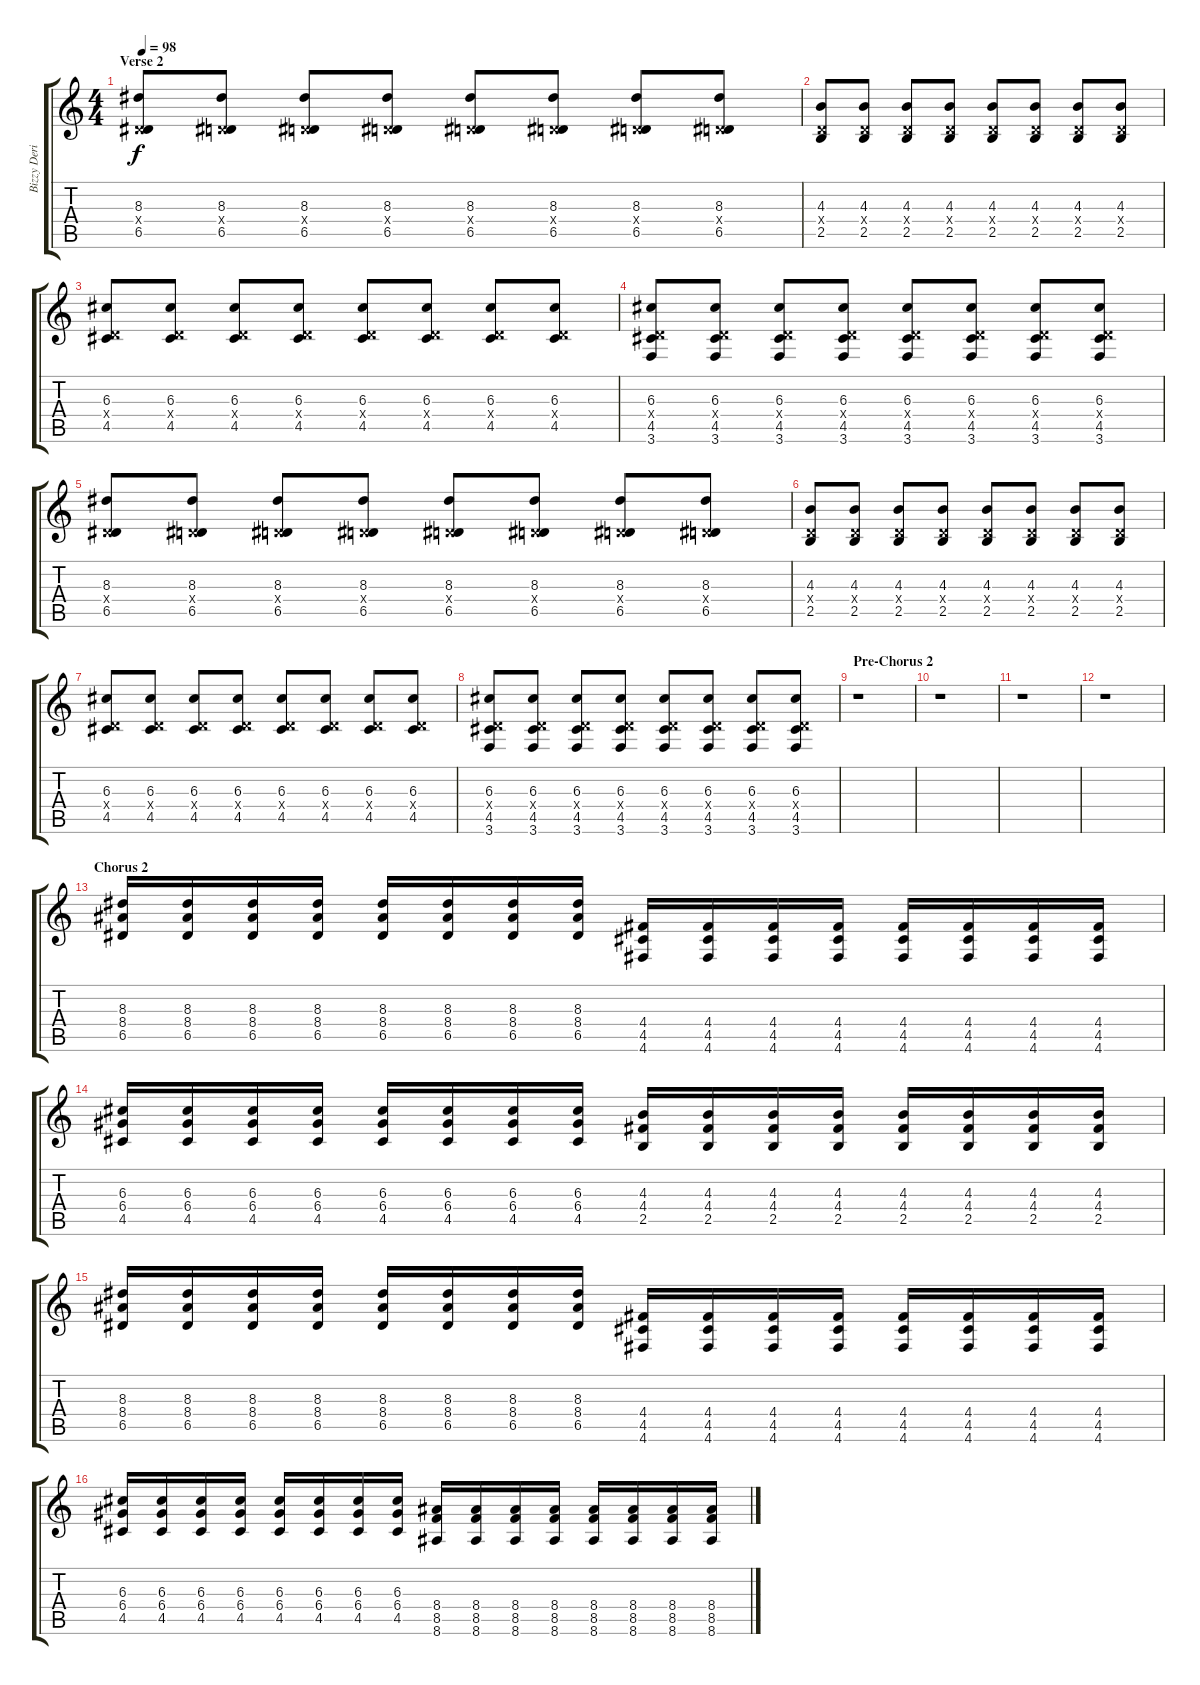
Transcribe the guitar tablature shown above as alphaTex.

\track ("Bizzy Derick - Rythm Guitar" "Bizzy Deri") {instrument overdrivenguitar}
\staff {score tabs}
\tuning (E4 B3 G3 D3 A2 D2) {hide}
\ts (4 4)
\section ("" "Verse 2")
\tempo 98
\clef g2
\ks c
(8.3 0.4{x} 6.5).8{dy f} (8.3 0.4{x} 6.5).8 (8.3 0.4{x} 6.5).8 (8.3 0.4{x} 6.5).8 (8.3 0.4{x} 6.5).8 (8.3 0.4{x} 6.5).8 (8.3 0.4{x} 6.5).8 (8.3 0.4{x} 6.5).8 |
(4.3 0.4{x} 2.5).8 (4.3 0.4{x} 2.5).8 (4.3 0.4{x} 2.5).8 (4.3 0.4{x} 2.5).8 (4.3 0.4{x} 2.5).8 (4.3 0.4{x} 2.5).8 (4.3 0.4{x} 2.5).8 (4.3 0.4{x} 2.5).8 |
(6.3 0.4{x} 4.5).8 (6.3 0.4{x} 4.5).8 (6.3 0.4{x} 4.5).8 (6.3 0.4{x} 4.5).8 (6.3 0.4{x} 4.5).8 (6.3 0.4{x} 4.5).8 (6.3 0.4{x} 4.5).8 (6.3 0.4{x} 4.5).8 |
(6.3 0.4{x} 4.5 3.6).8 (6.3 0.4{x} 4.5 3.6).8 (6.3 0.4{x} 4.5 3.6).8 (6.3 0.4{x} 4.5 3.6).8 (6.3 0.4{x} 4.5 3.6).8 (6.3 0.4{x} 4.5 3.6).8 (6.3 0.4{x} 4.5 3.6).8 (6.3 0.4{x} 4.5 3.6).8 |
(8.3 0.4{x} 6.5).8 (8.3 0.4{x} 6.5).8 (8.3 0.4{x} 6.5).8 (8.3 0.4{x} 6.5).8 (8.3 0.4{x} 6.5).8 (8.3 0.4{x} 6.5).8 (8.3 0.4{x} 6.5).8 (8.3 0.4{x} 6.5).8 |
(4.3 0.4{x} 2.5).8 (4.3 0.4{x} 2.5).8 (4.3 0.4{x} 2.5).8 (4.3 0.4{x} 2.5).8 (4.3 0.4{x} 2.5).8 (4.3 0.4{x} 2.5).8 (4.3 0.4{x} 2.5).8 (4.3 0.4{x} 2.5).8 |
(6.3 0.4{x} 4.5).8 (6.3 0.4{x} 4.5).8 (6.3 0.4{x} 4.5).8 (6.3 0.4{x} 4.5).8 (6.3 0.4{x} 4.5).8 (6.3 0.4{x} 4.5).8 (6.3 0.4{x} 4.5).8 (6.3 0.4{x} 4.5).8 |
(6.3 0.4{x} 4.5 3.6).8 (6.3 0.4{x} 4.5 3.6).8 (6.3 0.4{x} 4.5 3.6).8 (6.3 0.4{x} 4.5 3.6).8 (6.3 0.4{x} 4.5 3.6).8 (6.3 0.4{x} 4.5 3.6).8 (6.3 0.4{x} 4.5 3.6).8 (6.3 0.4{x} 4.5 3.6).8 |
\section ("" "Pre-Chorus 2")
r.1 |
r.1 |
r.1 |
r.1 |
\section ("" "Chorus 2")
(8.3 8.4 6.5).16 (8.3 8.4 6.5).16 (8.3 8.4 6.5).16 (8.3 8.4 6.5).16 (8.3 8.4 6.5).16 (8.3 8.4 6.5).16 (8.3 8.4 6.5).16 (8.3 8.4 6.5).16 (4.4 4.5 4.6).16 (4.4 4.5 4.6).16 (4.4 4.5 4.6).16 (4.4 4.5 4.6).16 (4.4 4.5 4.6).16 (4.4 4.5 4.6).16 (4.4 4.5 4.6).16 (4.4 4.5 4.6).16 |
(6.3 6.4 4.5).16 (6.3 6.4 4.5).16 (6.3 6.4 4.5).16 (6.3 6.4 4.5).16 (6.3 6.4 4.5).16 (6.3 6.4 4.5).16 (6.3 6.4 4.5).16 (6.3 6.4 4.5).16 (4.3 4.4 2.5).16 (4.3 4.4 2.5).16 (4.3 4.4 2.5).16 (4.3 4.4 2.5).16 (4.3 4.4 2.5).16 (4.3 4.4 2.5).16 (4.3 4.4 2.5).16 (4.3 4.4 2.5).16 |
(8.3 8.4 6.5).16 (8.3 8.4 6.5).16 (8.3 8.4 6.5).16 (8.3 8.4 6.5).16 (8.3 8.4 6.5).16 (8.3 8.4 6.5).16 (8.3 8.4 6.5).16 (8.3 8.4 6.5).16 (4.4 4.5 4.6).16 (4.4 4.5 4.6).16 (4.4 4.5 4.6).16 (4.4 4.5 4.6).16 (4.4 4.5 4.6).16 (4.4 4.5 4.6).16 (4.4 4.5 4.6).16 (4.4 4.5 4.6).16 |
(6.3 6.4 4.5).16 (6.3 6.4 4.5).16 (6.3 6.4 4.5).16 (6.3 6.4 4.5).16 (6.3 6.4 4.5).16 (6.3 6.4 4.5).16 (6.3 6.4 4.5).16 (6.3 6.4 4.5).16 (8.4 8.5 8.6).16 (8.4 8.5 8.6).16 (8.4 8.5 8.6).16 (8.4 8.5 8.6).16 (8.4 8.5 8.6).16 (8.4 8.5 8.6).16 (8.4 8.5 8.6).16 (8.4 8.5 8.6).16
